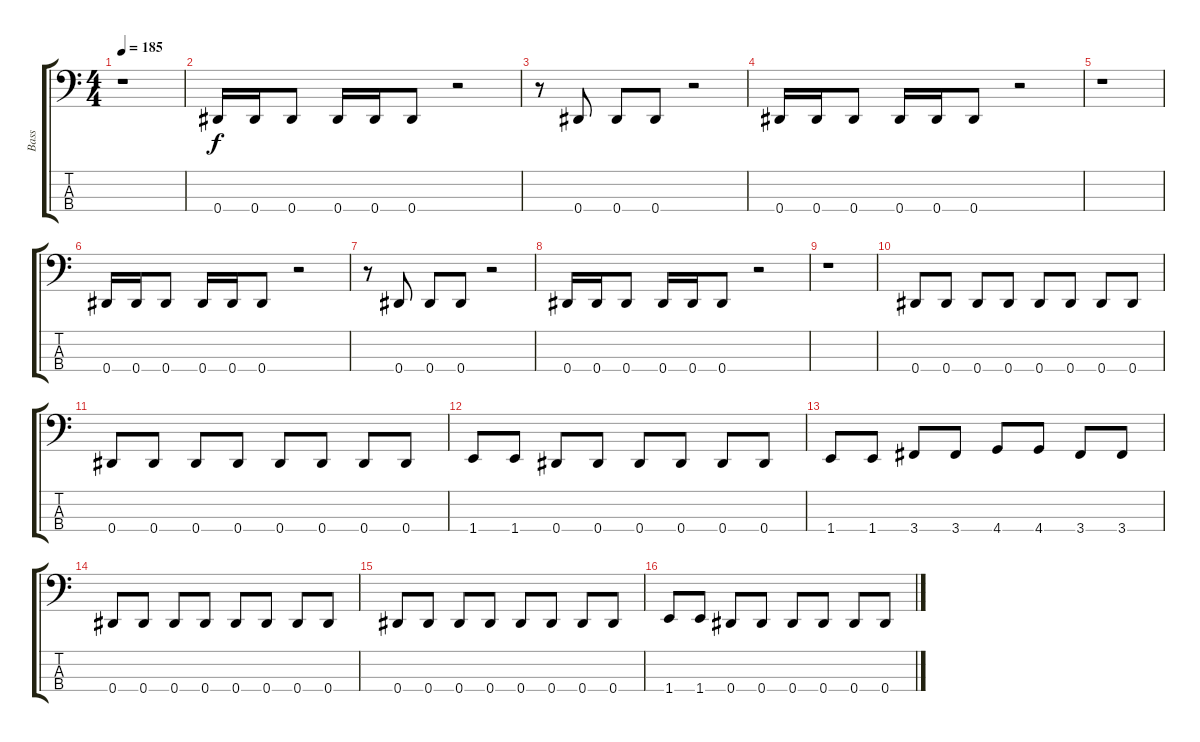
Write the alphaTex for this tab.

\track ("Bass" "Bass") {instrument electricbasspick}
\staff {score tabs}
\tuning (Gb2 Db2 Ab1 Eb1) {hide}
\ts (4 4)
\tempo 185
\clef f4
\ks c
r.1{dy f} |
0.4.16 0.4.16 0.4.8 0.4.16 0.4.16 0.4.8 r.2 |
r.8 0.4.8 0.4.8 0.4.8 r.2 |
0.4.16 0.4.16 0.4.8 0.4.16 0.4.16 0.4.8 r.2 |
r.1 |
0.4.16 0.4.16 0.4.8 0.4.16 0.4.16 0.4.8 r.2 |
r.8 0.4.8 0.4.8 0.4.8 r.2 |
0.4.16 0.4.16 0.4.8 0.4.16 0.4.16 0.4.8 r.2 |
r.1 |
0.4.8 0.4.8 0.4.8 0.4.8 0.4.8 0.4.8 0.4.8 0.4.8 |
0.4.8 0.4.8 0.4.8 0.4.8 0.4.8 0.4.8 0.4.8 0.4.8 |
1.4.8 1.4.8 0.4.8 0.4.8 0.4.8 0.4.8 0.4.8 0.4.8 |
1.4.8 1.4.8 3.4.8 3.4.8 4.4.8 4.4.8 3.4.8 3.4.8 |
0.4.8 0.4.8 0.4.8 0.4.8 0.4.8 0.4.8 0.4.8 0.4.8 |
0.4.8 0.4.8 0.4.8 0.4.8 0.4.8 0.4.8 0.4.8 0.4.8 |
1.4.8 1.4.8 0.4.8 0.4.8 0.4.8 0.4.8 0.4.8 0.4.8
